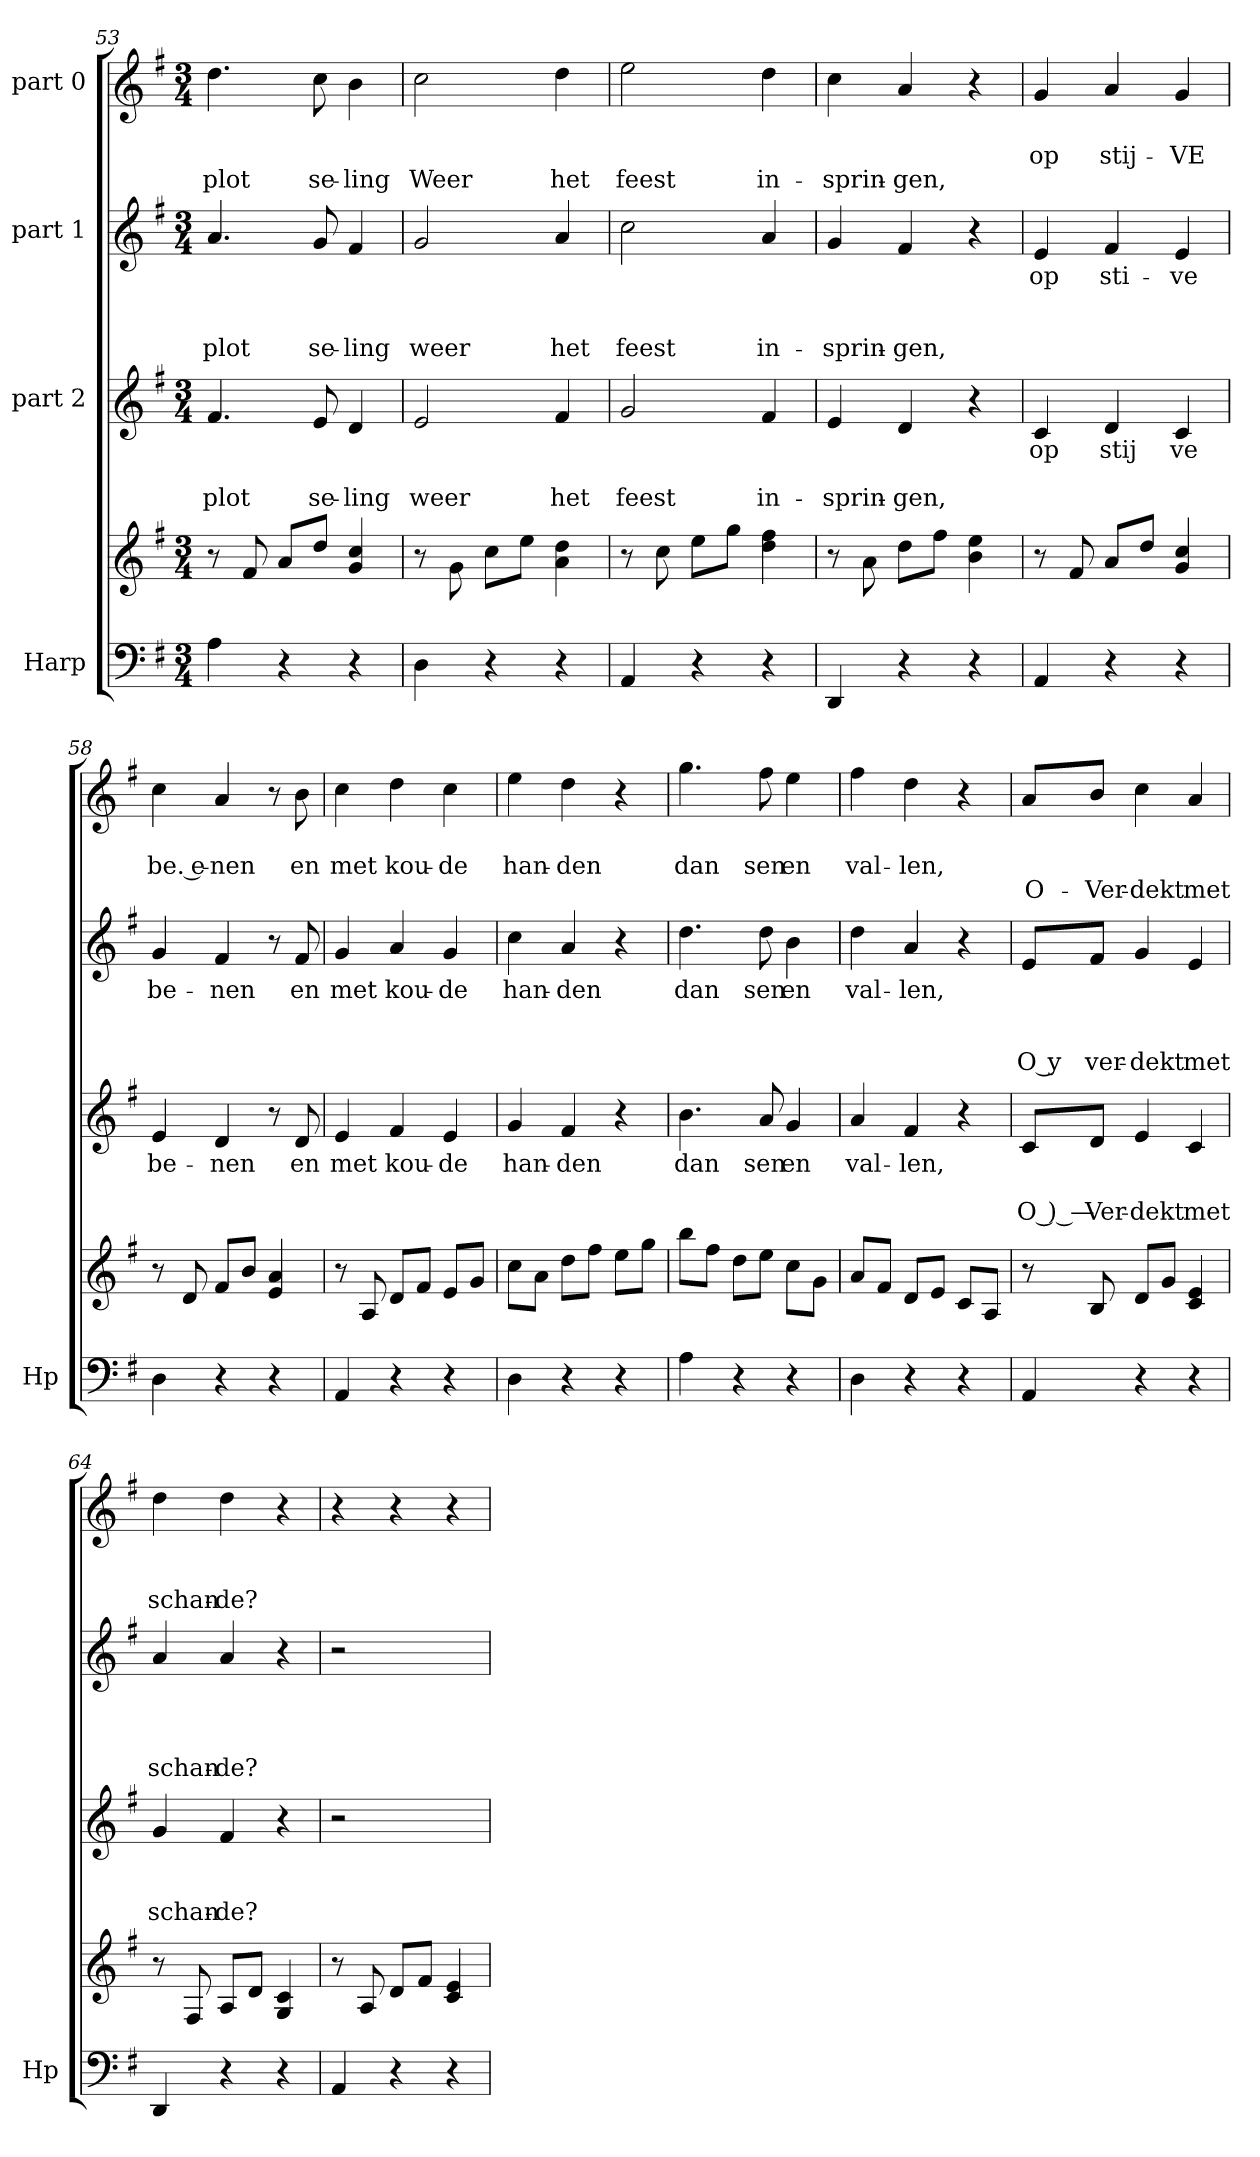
**kern	**kern	**kern	**text	**text	**text	**kern	**text	**text	**text	**text	**kern	**text	**text	**text
*part4	*part4	*part3	*part3	*part3	*part3	*part2	*part2	*part2	*part2	*part2	*part1	*part1	*part1	*part1
*staff5	*staff4	*staff3	*staff3	*staff3	*staff3	*staff2	*staff2	*staff2	*staff2	*staff2	*staff1	*staff1	*staff1	*staff1
*I"Harp	*	*I"part 2	*	*	*	*I"part 1	*	*	*	*	*I"part 0	*	*	*
*I'Hp	*	*	*	*	*	*	*	*	*	*	*	*	*	*
*clefF4	*clefG2	*clefG2	*	*	*	*clefG2	*	*	*	*	*clefG2	*	*	*
*k[f#]	*k[f#]	*k[f#]	*	*	*	*k[f#]	*	*	*	*	*k[f#]	*	*	*
*M3/4	*M3/4	*M3/4	*	*	*	*M3/4	*	*	*	*	*M3/4	*	*	*
=53	=53	=53	=53	=53	=53	=53	=53	=53	=53	=53	=53	=53	=53	=53
!	!	!	!	!	!LO:LY:b	!	!	!	!	!LO:LY:b	!	!	!	!LO:LY:b
4A\	8r	4.f#/	.	.	plot	4.a/	.	.	.	plot	4.dd\	.	.	plot
.	8f#/	.	.	.	.	.	.	.	.	.	.	.	.	.
4r	8a/L	.	.	.	.	.	.	.	.	.	.	.	.	.
!	!	!	!	!	!LO:LY:b	!	!	!	!	!LO:LY:b	!	!	!	!LO:LY:b
.	8dd/J	8e/	.	.	se -	8g/	.	.	.	se -	8cc\	.	.	se -
!	!	!	!	!	!LO:LY:b	!	!	!	!	!LO:LY:b	!	!	!	!LO:LY:b
4r	4g/ 4cc/	4d/	.	.	ling	4f#/	.	.	.	ling	4b\	.	.	ling
=54	=54	=54	=54	=54	=54	=54	=54	=54	=54	=54	=54	=54	=54	=54
!	!	!	!	!	!LO:LY:b	!	!	!	!	!LO:LY:b	!	!	!	!LO:LY:b
4D\	8r	2e/	.	.	weer	2g/	.	.	.	weer	2cc\	.	.	Weer
.	8g\	.	.	.	.	.	.	.	.	.	.	.	.	.
4r	8cc\L	.	.	.	.	.	.	.	.	.	.	.	.	.
.	8ee\J	.	.	.	.	.	.	.	.	.	.	.	.	.
!	!	!	!	!	!LO:LY:b	!	!	!	!	!LO:LY:b	!	!	!	!LO:LY:b
4r	4a\ 4dd\	4f#/	.	.	het	4a/	.	.	.	het	4dd\	.	.	het
=55	=55	=55	=55	=55	=55	=55	=55	=55	=55	=55	=55	=55	=55	=55
!	!	!	!	!	!LO:LY:b	!	!	!	!	!LO:LY:b	!	!	!	!LO:LY:b
4AA/	8r	2g/	.	.	feest	2cc\	.	.	.	feest	2ee\	.	.	feest
.	8cc\	.	.	.	.	.	.	.	.	.	.	.	.	.
4r	8ee\L	.	.	.	.	.	.	.	.	.	.	.	.	.
.	8gg\J	.	.	.	.	.	.	.	.	.	.	.	.	.
!	!	!	!	!	!LO:LY:b	!	!	!	!	!LO:LY:b	!	!	!	!LO:LY:b
4r	4dd\ 4ff#\	4f#/	.	.	in-	4a/	.	.	.	in-	4dd\	.	.	in-
=56	=56	=56	=56	=56	=56	=56	=56	=56	=56	=56	=56	=56	=56	=56
!	!	!	!	!	!LO:LY:b	!	!	!	!	!LO:LY:b	!	!	!	!LO:LY:b
4DD/	8r	4e/	.	.	sprin-	4g/	.	.	.	sprin-	4cc\	.	.	sprin-
.	8a\	.	.	.	.	.	.	.	.	.	.	.	.	.
!	!	!	!	!	!LO:LY:b	!	!	!	!	!LO:LY:b	!	!	!	!LO:LY:b
4r	8dd\L	4d/	.	.	gen,	4f#/	.	.	.	gen,	4a/	.	.	gen,
.	8ff#\J	.	.	.	.	.	.	.	.	.	.	.	.	.
4r	4b\ 4ee\	4r	.	.	.	4r	.	.	.	.	4r	.	.	.
!!LO:PB:g=z
=57	=57	=57	=57	=57	=57	=57	=57	=57	=57	=57	=57	=57	=57	=57
!	!	!	!LO:LY:b	!	!	!	!LO:LY:b	!	!	!	!	!	!LO:LY:b	!
4AA/	8r	4c/	op	.	.	4e/	op	.	.	.	4g/	.	op	.
.	8f#/	.	.	.	.	.	.	.	.	.	.	.	.	.
!	!	!	!LO:LY:b	!	!	!	!LO:LY:b	!	!	!	!	!	!LO:LY:b	!
4r	8a/L	4d/	stij	.	.	4f#/	sti -	.	.	.	4a/	.	stij -	.
.	8dd/J	.	.	.	.	.	.	.	.	.	.	.	.	.
!	!	!	!LO:LY:b	!	!	!	!LO:LY:b	!	!	!	!	!	!LO:LY:b	!
4r	4g/ 4cc/	4c/	ve	.	.	4e/	ve	.	.	.	4g/	.	VE	.
=58	=58	=58	=58	=58	=58	=58	=58	=58	=58	=58	=58	=58	=58	=58
!	!	!	!LO:LY:b	!	!	!	!LO:LY:b	!	!	!	!	!	!LO:LY:b	!
4D\	8r	4e/	be -	.	.	4g/	be -	.	.	.	4cc\	.	be. e -	.
.	8d/	.	.	.	.	.	.	.	.	.	.	.	.	.
!	!	!	!LO:LY:b	!	!	!	!LO:LY:b	!	!	!	!	!	!LO:LY:b	!
4r	8f#/L	4d/	nen	.	.	4f#/	nen	.	.	.	4a/	.	nen	.
.	8b/J	.	.	.	.	.	.	.	.	.	.	.	.	.
4r	4e/ 4a/	8r	.	.	.	8r	.	.	.	.	8r	.	.	.
!	!	!	!LO:LY:b	!	!	!	!LO:LY:b	!	!	!	!	!	!LO:LY:b	!
.	.	8d/	en	.	.	8f#/	en	.	.	.	8b\	.	en	.
=59	=59	=59	=59	=59	=59	=59	=59	=59	=59	=59	=59	=59	=59	=59
!	!	!	!LO:LY:b	!	!	!	!LO:LY:b	!	!	!	!	!	!LO:LY:b	!
4AA/	8r	4e/	met	.	.	4g/	met	.	.	.	4cc\	.	met	.
.	8A/	.	.	.	.	.	.	.	.	.	.	.	.	.
!	!	!	!LO:LY:b	!	!	!	!LO:LY:b	!	!	!	!	!	!LO:LY:b	!
4r	8d/L	4f#/	kou -	.	.	4a/	kou -	.	.	.	4dd\	.	kou -	.
.	8f#/J	.	.	.	.	.	.	.	.	.	.	.	.	.
!	!	!	!LO:LY:b	!	!	!	!LO:LY:b	!	!	!	!	!	!LO:LY:b	!
4r	8e/L	4e/	de	.	.	4g/	de	.	.	.	4cc\	.	de	.
.	8g/J	.	.	.	.	.	.	.	.	.	.	.	.	.
=60	=60	=60	=60	=60	=60	=60	=60	=60	=60	=60	=60	=60	=60	=60
!	!	!	!LO:LY:b	!	!	!	!LO:LY:b	!	!	!	!	!	!LO:LY:b	!
4D\	8cc\L	4g/	han-	.	.	4cc\	han-	.	.	.	4ee\	.	han-	.
.	8a\J	.	.	.	.	.	.	.	.	.	.	.	.	.
!	!	!	!LO:LY:b	!	!	!	!LO:LY:b	!	!	!	!	!	!LO:LY:b	!
4r	8dd\L	4f#/	den	.	.	4a/	den	.	.	.	4dd\	.	den	.
.	8ff#\J	.	.	.	.	.	.	.	.	.	.	.	.	.
4r	8ee\L	4r	.	.	.	4r	.	.	.	.	4r	.	.	.
.	8gg\J	.	.	.	.	.	.	.	.	.	.	.	.	.
=61	=61	=61	=61	=61	=61	=61	=61	=61	=61	=61	=61	=61	=61	=61
!	!	!	!LO:LY:b	!	!	!	!LO:LY:b	!	!	!	!	!	!LO:LY:b	!
4A\	8bb\L	4.b\	dan	.	.	4.dd\	dan	.	.	.	4.gg\	.	dan	.
.	8ff#\J	.	.	.	.	.	.	.	.	.	.	.	.	.
4r	8dd\L	.	.	.	.	.	.	.	.	.	.	.	.	.
!	!	!	!LO:LY:b	!	!	!	!LO:LY:b	!	!	!	!	!	!LO:LY:b	!
.	8ee\J	8a/	sen	.	.	8dd\	sen	.	.	.	8ff#\	.	sen	.
!	!	!	!LO:LY:b	!	!	!	!LO:LY:b	!	!	!	!	!	!LO:LY:b	!
4r	8cc\L	4g/	en	.	.	4b\	en	.	.	.	4ee\	.	en	.
.	8g\J	.	.	.	.	.	.	.	.	.	.	.	.	.
=62	=62	=62	=62	=62	=62	=62	=62	=62	=62	=62	=62	=62	=62	=62
!	!	!	!LO:LY:b	!	!	!	!LO:LY:b	!	!	!	!	!	!LO:LY:b	!
4D\	8a/L	4a/	val -	.	.	4dd\	val -	.	.	.	4ff#\	.	val -	.
.	8f#/J	.	.	.	.	.	.	.	.	.	.	.	.	.
!	!	!	!LO:LY:b	!	!	!	!LO:LY:b	!	!	!	!	!	!LO:LY:b	!
4r	8d/L	4f#/	len,	.	.	4a/	len,	.	.	.	4dd\	.	len,	.
.	8e/J	.	.	.	.	.	.	.	.	.	.	.	.	.
4r	8c/L	4r	.	.	.	4r	.	.	.	.	4r	.	.	.
.	8A/J	.	.	.	.	.	.	.	.	.	.	.	.	.
!!LO:LB:g=z
=63	=63	=63	=63	=63	=63	=63	=63	=63	=63	=63	=63	=63	=63	=63
!	!	!	!	!	!LO:LY:b	!	!	!	!	!LO:LY:b	!	!	!	!LO:LY:b
4AA/	8r	8c/L	.	.	O ) —	8e/L	.	.	.	O y	8a/L	.	.	O -
!	!	!	!	!	!LO:LY:b	!	!	!	!	!LO:LY:b	!	!	!	!LO:LY:b
.	8B/	8d/J	.	.	Ver-	8f#/J	.	.	.	ver-	8b/J	.	.	Ver-
!	!	!	!	!	!LO:LY:b	!	!	!	!	!LO:LY:b	!	!	!	!LO:LY:b
4r	8d/L	4e/	.	.	dekt	4g/	.	.	.	dekt	4cc\	.	.	dekt
.	8g/J	.	.	.	.	.	.	.	.	.	.	.	.	.
!	!	!	!	!	!LO:LY:b	!	!	!	!	!LO:LY:b	!	!	!	!LO:LY:b
4r	4c/ 4e/	4c/	.	.	met	4e/	.	.	.	met	4a/	.	.	met
=64	=64	=64	=64	=64	=64	=64	=64	=64	=64	=64	=64	=64	=64	=64
!	!	!	!	!	!LO:LY:b	!	!	!	!	!LO:LY:b	!	!	!	!LO:LY:b
4DD/	8r	4g/	.	.	schan-	4a/	.	.	.	schan-	4dd\	.	.	schan-
.	8F#/	.	.	.	.	.	.	.	.	.	.	.	.	.
!	!	!	!	!	!LO:LY:b	!	!	!	!	!LO:LY:b	!	!	!	!LO:LY:b
4r	8A/L	4f#/	.	.	de?	4a/	.	.	.	de?	4dd\	.	.	de?
.	8d/J	.	.	.	.	.	.	.	.	.	.	.	.	.
4r	4G/ 4c/	4r	.	.	.	4r	.	.	.	.	4r	.	.	.
=65	=65	=65	=65	=65	=65	=65	=65	=65	=65	=65	=65	=65	=65	=65
4AA/	8r	2r	.	.	.	2r	.	.	.	.	4r	.	.	.
.	8A/	.	.	.	.	.	.	.	.	.	.	.	.	.
4r	8d/L	.	.	.	.	.	.	.	.	.	4r	.	.	.
.	8f#/J	.	.	.	.	.	.	.	.	.	.	.	.	.
4r	4c/ 4e/	4ryy	.	.	.	4ryy	.	.	.	.	4r	.	.	.
=	=	=	=	=	=	=	=	=	=	=	=	=	=	=
*-	*-	*-	*-	*-	*-	*-	*-	*-	*-	*-	*-	*-	*-	*-
